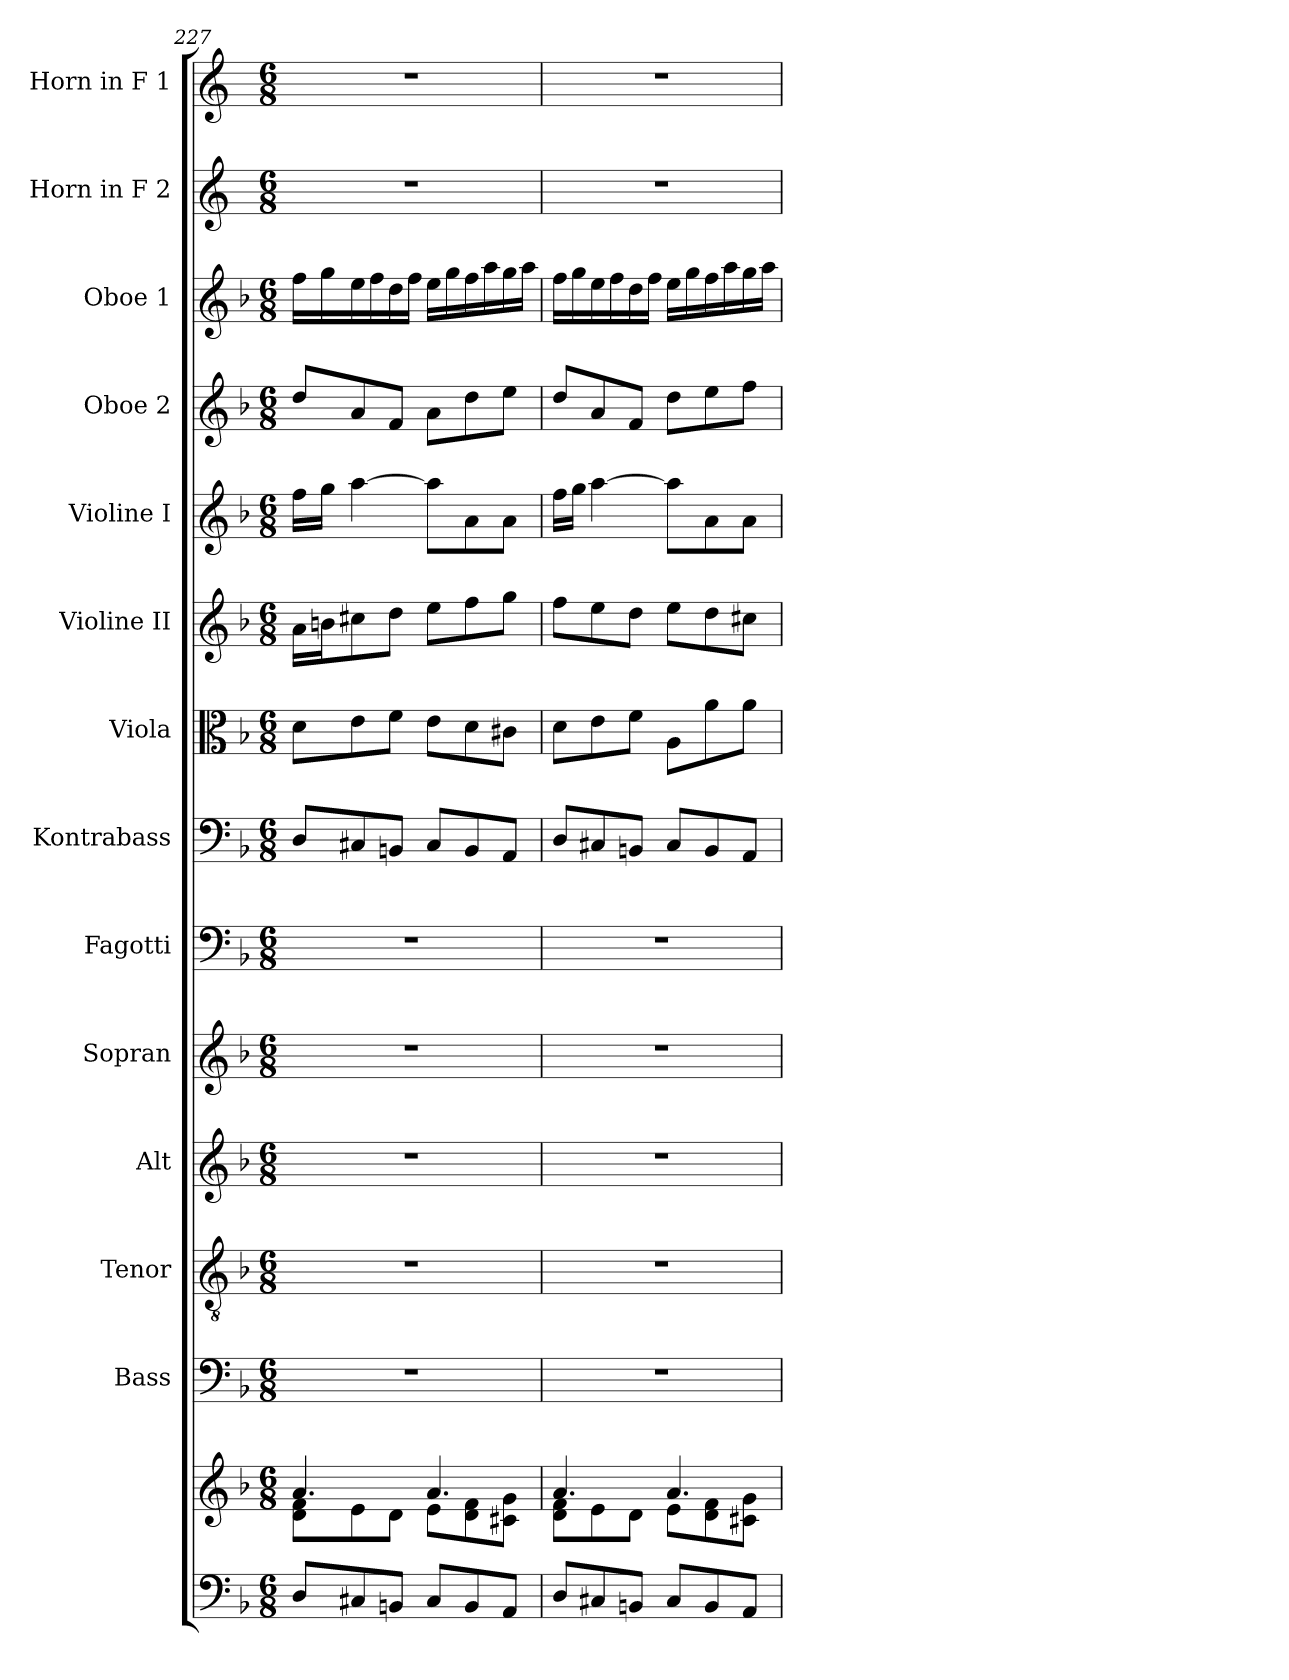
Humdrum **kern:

**kern	**kern	**kern	**kern	**kern	**kern	**kern	**kern	**kern	**kern	**kern	**kern	**kern	**kern	**kern
*part14	*part14	*part13	*part12	*part11	*part10	*part9	*part8	*part7	*part6	*part5	*part4	*part3	*part2	*part1
*staff15	*staff14	*staff13	*staff12	*staff11	*staff10	*staff9	*staff8	*staff7	*staff6	*staff5	*staff4	*staff3	*staff2	*staff1
*	*	*I"Bass	*I"Tenor	*I"Alt	*I"Sopran	*I"Fagotti	*I"Kontrabass	*I"Viola	*I"Violine II	*I"Violine I	*I"Oboe 2	*I"Oboe 1	*I"Horn in F 2	*I"Horn in F 1
*	*	*I'B.	*I'T.	*I'A.	*I'S.	*I'Fg.	*I'Kb.	*I'Vla.	*I'Vl. II	*I'Vl. I	*I'Ob. 2	*I'Ob. 1	*	*
*clefF4	*clefG2	*clefF4	*clefGv2	*clefG2	*clefG2	*clefF4	*clefF4	*clefC3	*clefG2	*clefG2	*clefG2	*clefG2	*clefG2	*clefG2
*	*	*	*	*	*	*	*ITrd7c12	*	*	*	*	*	*ITrd4c7	*ITrd4c7
*k[b-]	*k[b-]	*k[b-]	*k[b-]	*k[b-]	*k[b-]	*k[b-]	*k[b-]	*k[b-]	*k[b-]	*k[b-]	*k[b-]	*k[b-]	*k[b-]	*k[b-]
*F:	*F:	*F:	*F:	*F:	*F:	*F:	*F:	*F:	*F:	*F:	*F:	*F:	*F:	*F:
*M6/8	*M6/8	*M6/8	*M6/8	*M6/8	*M6/8	*M6/8	*M6/8	*M6/8	*M6/8	*M6/8	*M6/8	*M6/8	*M6/8	*M6/8
=227	=227	=227	=227	=227	=227	=227	=227	=227	=227	=227	=227	=227	=227	=227
*	*^	*	*	*	*	*	*	*	*	*	*	*	*	*
8D/L	4.a/	8d\ 8f\L	2.r	2.r	2.r	2.r	2.r	8DD/L	8d\L	16a\LL	16ff\LL	8dd/L	16ff\LL	2.r	2.r
.	.	.	.	.	.	.	.	.	.	16bn\J	16gg\JJ	.	16gg\	.	.
8C#X/	.	8e\	.	.	.	.	.	8CC#X/	8e\	8cc#X\	[4aa\	8a/	16ee\	.	.
.	.	.	.	.	.	.	.	.	.	.	.	.	16ff\	.	.
8BBn/J	.	8d\J	.	.	.	.	.	8BBBn/J	8f\J	8dd\J	.	8f/J	16dd\	.	.
.	.	.	.	.	.	.	.	.	.	.	.	.	16ff\JJ	.	.
8C#/L	4.a/	8e\L	.	.	.	.	.	8CC#/L	8e\L	8ee\L	8aa\L]	8a\L	16ee\LL	.	.
.	.	.	.	.	.	.	.	.	.	.	.	.	16gg\	.	.
8BB/	.	8d\ 8f\	.	.	.	.	.	8BBB/	8d\	8ff\	8a\	8dd\	16ff\	.	.
.	.	.	.	.	.	.	.	.	.	.	.	.	16aa\	.	.
8AA/J	.	8c#X\ 8g\J	.	.	.	.	.	8AAA/J	8c#X\J	8gg\J	8a\J	8ee\J	16gg\	.	.
.	.	.	.	.	.	.	.	.	.	.	.	.	16aa\JJ	.	.
!!LO:PB:g=z
=228	=228	=228	=228	=228	=228	=228	=228	=228	=228	=228	=228	=228	=228	=228	=228
8D/L	4.a/	8d\ 8f\L	2.r	2.r	2.r	2.r	2.r	8DD/L	8d\L	8ff\L	16ff\LL	8dd/L	16ff\LL	2.r	2.r
.	.	.	.	.	.	.	.	.	.	.	16gg\JJ	.	16gg\	.	.
8C#X/	.	8e\	.	.	.	.	.	8CC#X/	8e\	8ee\	[4aa\	8a/	16ee\	.	.
.	.	.	.	.	.	.	.	.	.	.	.	.	16ff\	.	.
8BBn/J	.	8d\J	.	.	.	.	.	8BBBn/J	8f\J	8dd\J	.	8f/J	16dd\	.	.
.	.	.	.	.	.	.	.	.	.	.	.	.	16ff\JJ	.	.
8C#/L	4.a/	8e\L	.	.	.	.	.	8CC#/L	8A\L	8ee\L	8aa\L]	8dd\L	16ee\LL	.	.
.	.	.	.	.	.	.	.	.	.	.	.	.	16gg\	.	.
8BB/	.	8d\ 8f\	.	.	.	.	.	8BBB/	8a\	8dd\	8a\	8ee\	16ff\	.	.
.	.	.	.	.	.	.	.	.	.	.	.	.	16aa\	.	.
8AA/J	.	8c#X\ 8g\J	.	.	.	.	.	8AAA/J	8a\J	8cc#X\J	8a\J	8ff\J	16gg\	.	.
.	.	.	.	.	.	.	.	.	.	.	.	.	16aa\JJ	.	.
*	*v	*v	*	*	*	*	*	*	*	*	*	*	*	*	*
=	=	=	=	=	=	=	=	=	=	=	=	=	=	=
*-	*-	*-	*-	*-	*-	*-	*-	*-	*-	*-	*-	*-	*-	*-
